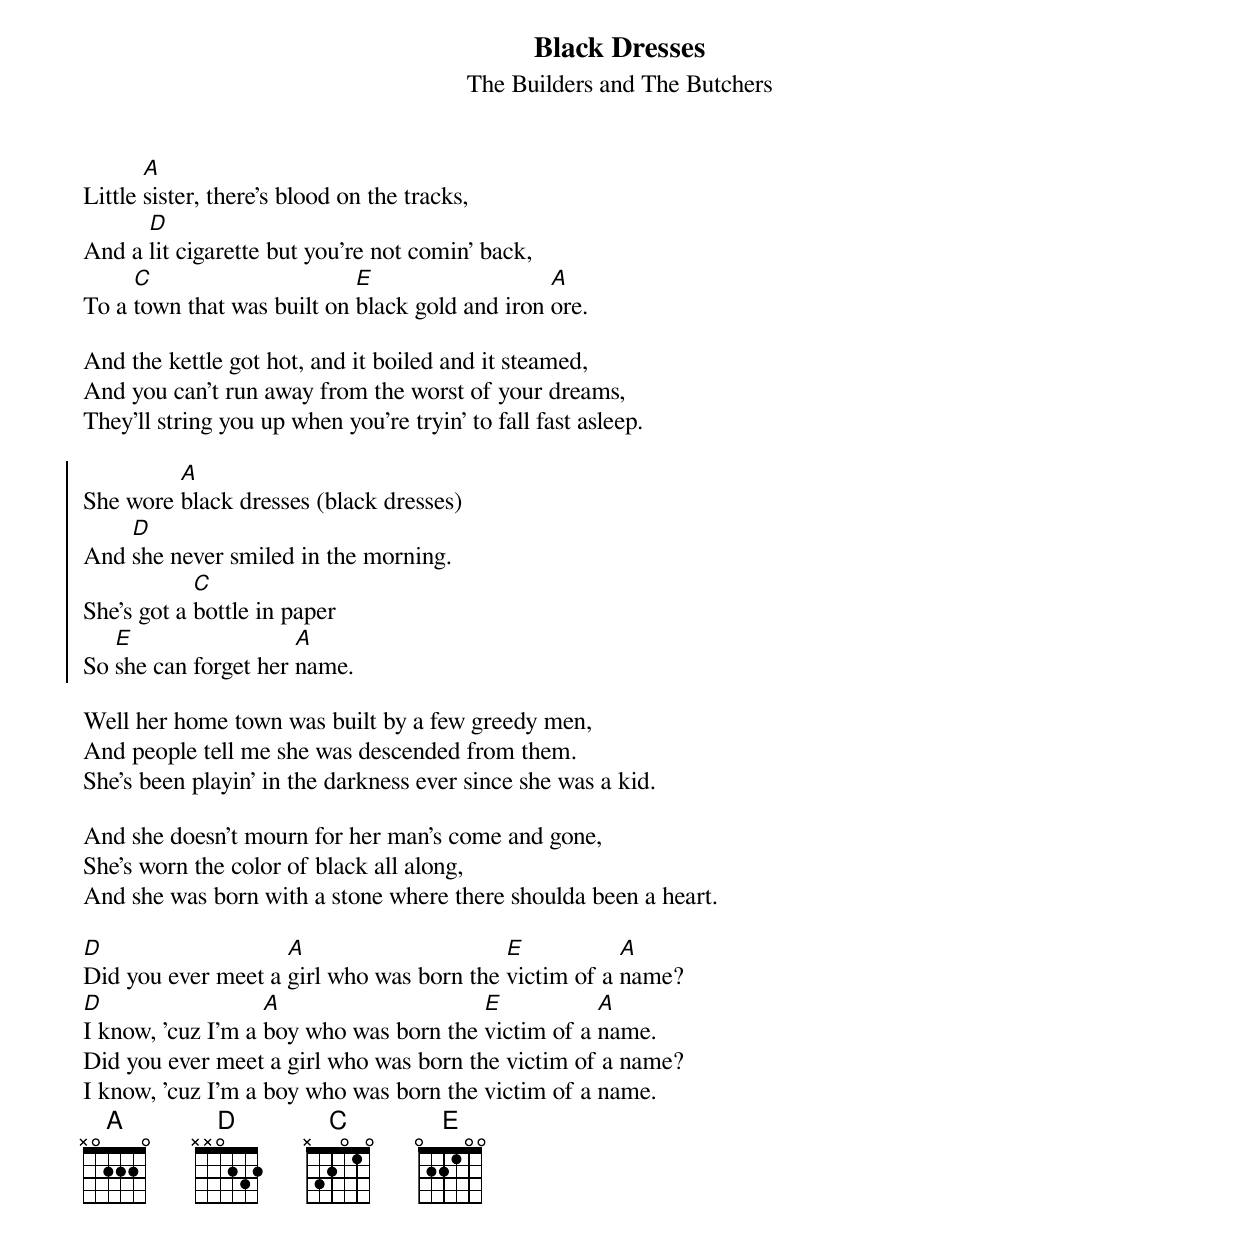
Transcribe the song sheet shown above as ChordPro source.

{title:Black Dresses}
{st:The Builders and The Butchers}

Little [A]sister, there's blood on the tracks,
And a [D]lit cigarette but you're not comin' back,
To a [C]town that was built on [E]black gold and iron [A]ore.

And the kettle got hot, and it boiled and it steamed,
And you can't run away from the worst of your dreams,
They'll string you up when you're tryin' to fall fast asleep.

{soc}
She wore [A]black dresses (black dresses)
And [D]she never smiled in the morning.
She's got a [C]bottle in paper
So [E]she can forget her [A]name.
{eoc}

Well her home town was built by a few greedy men,
And people tell me she was descended from them.
She's been playin' in the darkness ever since she was a kid.

And she doesn't mourn for her man's come and gone,
She's worn the color of black all along,
And she was born with a stone where there shoulda been a heart.

[D]Did you ever meet a [A]girl who was born the [E]victim of a [A]name?
[D]I know, 'cuz I'm a [A]boy who was born the [E]victim of a [A]name.
Did you ever meet a girl who was born the victim of a name?
I know, 'cuz I'm a boy who was born the victim of a name.
